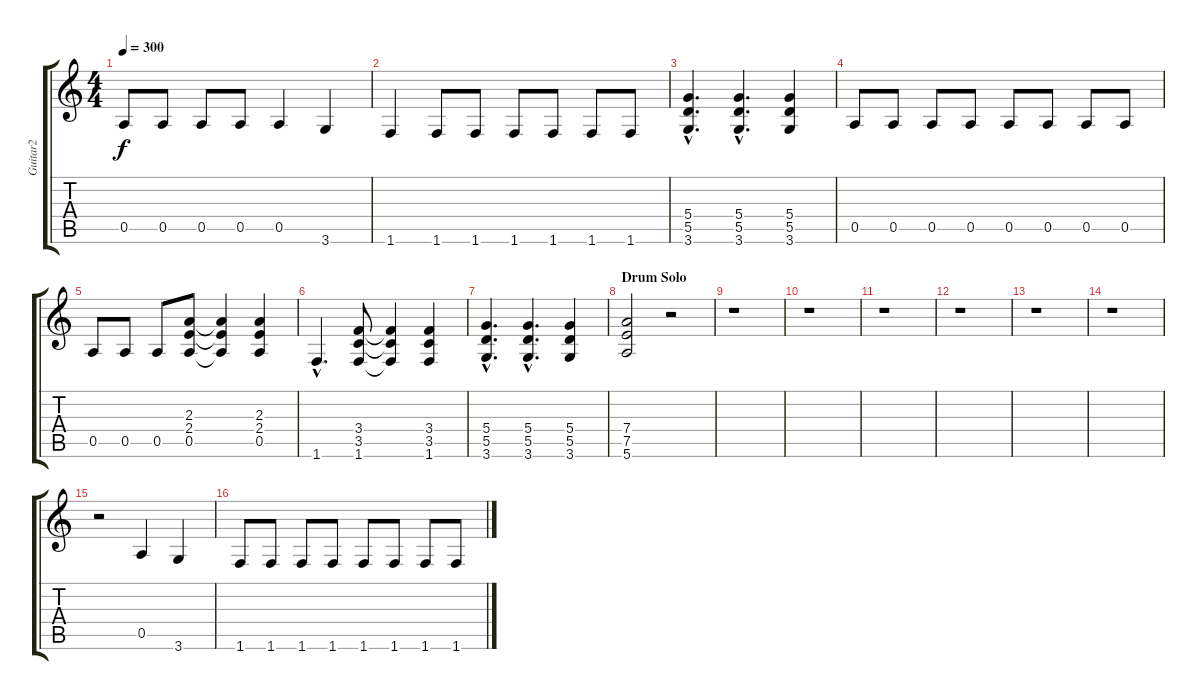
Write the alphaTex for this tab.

\track ("Guitar2" "Guitar2") {instrument overdrivenguitar}
\staff {score tabs}
\tuning (E4 B3 G3 D3 A2 E2) {hide}
\ts (4 4)
\tempo 300
\clef g2
\ks c
0.5.8{dy f} 0.5.8 0.5.8 0.5.8 0.5.4 3.6.4 |
1.6.4 1.6.8 1.6.8 1.6.8 1.6.8 1.6.8 1.6.8 |
(5.4{hac} 5.5{hac} 3.6{hac}).4{d} (5.4{hac} 5.5{hac} 3.6{hac}).4{d} (5.4 5.5 3.6).4 |
0.5.8 0.5.8 0.5.8 0.5.8 0.5.8 0.5.8 0.5.8 0.5.8 |
0.5.8 0.5.8 0.5.8 (2.3 2.4 0.5).8 (2.3{t} 2.4{t} 0.5{t}).4 (2.3 2.4 0.5).4 |
1.6{hac}.4{d} (3.4 3.5 1.6).8 (3.4{t} 3.5{t} 1.6{t}).4 (3.4 3.5 1.6).4 |
(5.4{hac} 5.5{hac} 3.6{hac}).4{d} (5.4{hac} 5.5{hac} 3.6{hac}).4{d} (5.4 5.5 3.6).4 |
\section ("" "Drum Solo")
(7.4 7.5 5.6).2 r.2 |
r.1 |
r.1 |
r.1 |
r.1 |
r.1 |
r.1 |
r.2 0.5.4 3.6.4 |
1.6.8 1.6.8 1.6.8 1.6.8 1.6.8 1.6.8 1.6.8 1.6.8
